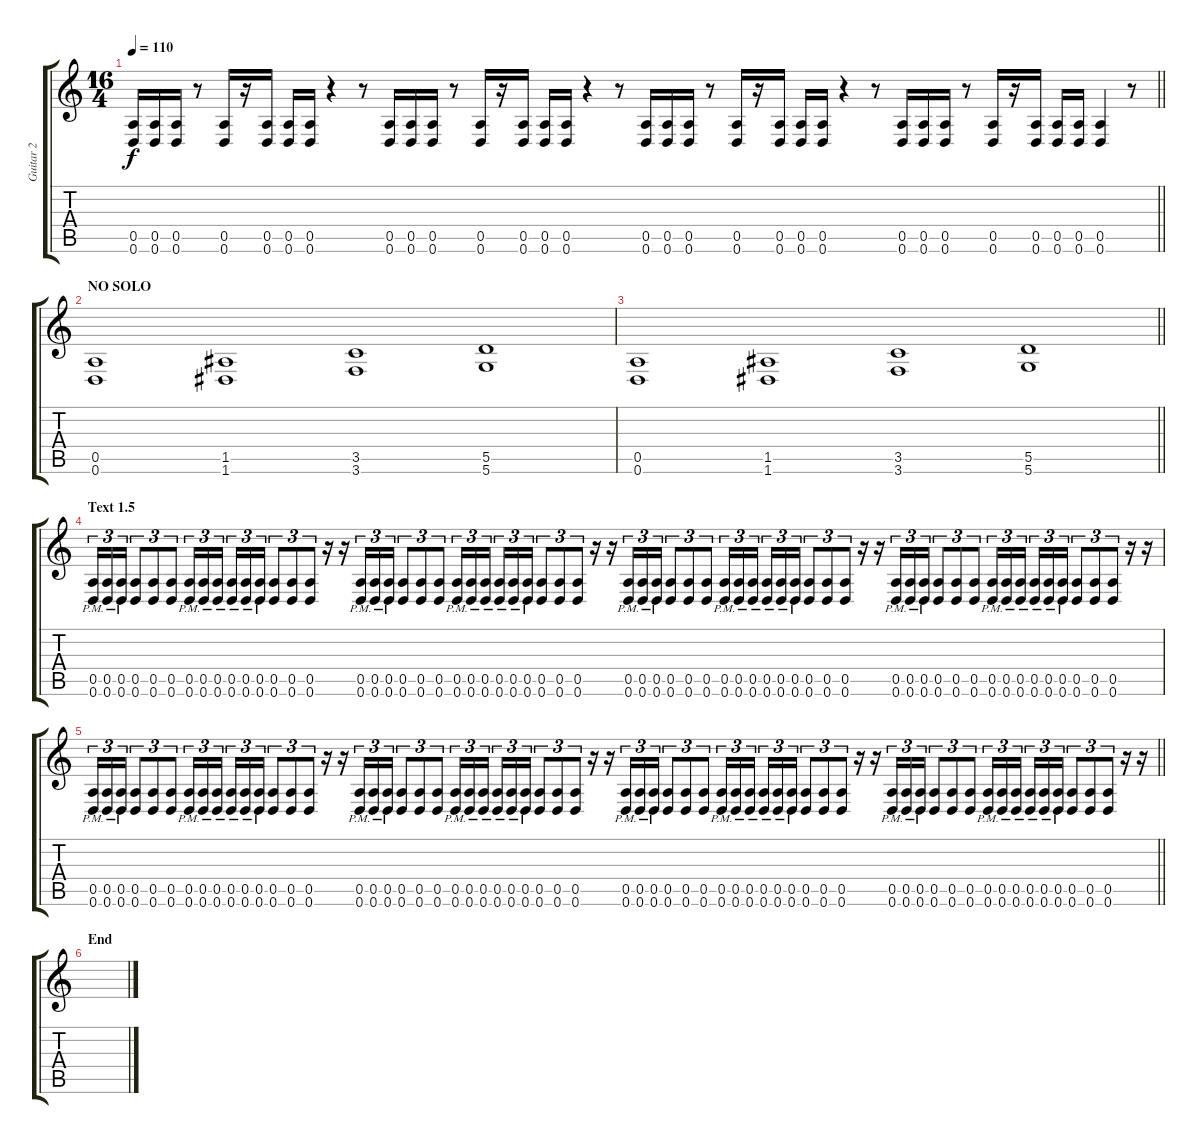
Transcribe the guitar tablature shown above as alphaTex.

\track ("Guitar 2" "Guitar 2") {instrument distortionguitar}
\staff {score tabs}
\tuning (E4 B3 G3 D3 A2 D2) {hide}
\ts (16 4)
\tempo 110
\clef g2
\barLineRight lightlight
\ks c
(0.5 0.6).16{dy f} (0.5 0.6).16 (0.5 0.6).16 r.8 (0.5 0.6).16 r.16 (0.5 0.6).16 (0.5 0.6).16 (0.5 0.6).16 r.4 r.8 (0.5 0.6).16 (0.5 0.6).16 (0.5 0.6).16 r.8 (0.5 0.6).16 r.16 (0.5 0.6).16 (0.5 0.6).16 (0.5 0.6).16 r.4 r.8 (0.5 0.6).16 (0.5 0.6).16 (0.5 0.6).16 r.8 (0.5 0.6).16 r.16 (0.5 0.6).16 (0.5 0.6).16 (0.5 0.6).16 r.4 r.8 (0.5 0.6).16 (0.5 0.6).16 (0.5 0.6).16 r.8 (0.5 0.6).16 r.16 (0.5 0.6).16 (0.5 0.6).16 (0.5 0.6).16 (0.5 0.6).4 r.8 |
\section ("" "NO SOLO")
(0.5 0.6).1 (1.5 1.6).1 (3.5 3.6).1 (5.5 5.6).1 |
\barLineRight lightlight
(0.5 0.6).1 (1.5 1.6).1 (3.5 3.6).1 (5.5 5.6).1 |
\section ("" "Text 1.5")
(0.5{pm} 0.6{pm}).16{tu (3 2)} (0.5{pm} 0.6{pm}).16{tu (3 2)} (0.5{pm} 0.6{pm}).16{tu (3 2)} (0.5 0.6).8{tu (3 2)} (0.5 0.6).8{tu (3 2)} (0.5 0.6).8{tu (3 2)} (0.5{pm} 0.6{pm}).16{tu (3 2)} (0.5{pm} 0.6{pm}).16{tu (3 2)} (0.5{pm} 0.6{pm}).16{tu (3 2)} (0.5{pm} 0.6{pm}).16{tu (3 2)} (0.5{pm} 0.6{pm}).16{tu (3 2)} (0.5{pm} 0.6{pm}).16{tu (3 2)} (0.5 0.6).8{tu (3 2)} (0.5 0.6).8{tu (3 2)} (0.5 0.6).8{tu (3 2)} r.16 r.16 (0.5{pm} 0.6{pm}).16{tu (3 2)} (0.5{pm} 0.6{pm}).16{tu (3 2)} (0.5{pm} 0.6{pm}).16{tu (3 2)} (0.5 0.6).8{tu (3 2)} (0.5 0.6).8{tu (3 2)} (0.5 0.6).8{tu (3 2)} (0.5{pm} 0.6{pm}).16{tu (3 2)} (0.5{pm} 0.6{pm}).16{tu (3 2)} (0.5{pm} 0.6{pm}).16{tu (3 2)} (0.5{pm} 0.6{pm}).16{tu (3 2)} (0.5{pm} 0.6{pm}).16{tu (3 2)} (0.5{pm} 0.6{pm}).16{tu (3 2)} (0.5 0.6).8{tu (3 2)} (0.5 0.6).8{tu (3 2)} (0.5 0.6).8{tu (3 2)} r.16 r.16 (0.5{pm} 0.6{pm}).16{tu (3 2)} (0.5{pm} 0.6{pm}).16{tu (3 2)} (0.5{pm} 0.6{pm}).16{tu (3 2)} (0.5 0.6).8{tu (3 2)} (0.5 0.6).8{tu (3 2)} (0.5 0.6).8{tu (3 2)} (0.5{pm} 0.6{pm}).16{tu (3 2)} (0.5{pm} 0.6{pm}).16{tu (3 2)} (0.5{pm} 0.6{pm}).16{tu (3 2)} (0.5{pm} 0.6{pm}).16{tu (3 2)} (0.5{pm} 0.6{pm}).16{tu (3 2)} (0.5{pm} 0.6{pm}).16{tu (3 2)} (0.5 0.6).8{tu (3 2)} (0.5 0.6).8{tu (3 2)} (0.5 0.6).8{tu (3 2)} r.16 r.16 (0.5{pm} 0.6{pm}).16{tu (3 2)} (0.5{pm} 0.6{pm}).16{tu (3 2)} (0.5{pm} 0.6{pm}).16{tu (3 2)} (0.5 0.6).8{tu (3 2)} (0.5 0.6).8{tu (3 2)} (0.5 0.6).8{tu (3 2)} (0.5{pm} 0.6{pm}).16{tu (3 2)} (0.5{pm} 0.6{pm}).16{tu (3 2)} (0.5{pm} 0.6{pm}).16{tu (3 2)} (0.5{pm} 0.6{pm}).16{tu (3 2)} (0.5{pm} 0.6{pm}).16{tu (3 2)} (0.5{pm} 0.6{pm}).16{tu (3 2)} (0.5 0.6).8{tu (3 2)} (0.5 0.6).8{tu (3 2)} (0.5 0.6).8{tu (3 2)} r.16 r.16 |
\barLineRight lightlight
(0.5{pm} 0.6{pm}).16{tu (3 2)} (0.5{pm} 0.6{pm}).16{tu (3 2)} (0.5{pm} 0.6{pm}).16{tu (3 2)} (0.5 0.6).8{tu (3 2)} (0.5 0.6).8{tu (3 2)} (0.5 0.6).8{tu (3 2)} (0.5{pm} 0.6{pm}).16{tu (3 2)} (0.5{pm} 0.6{pm}).16{tu (3 2)} (0.5{pm} 0.6{pm}).16{tu (3 2)} (0.5{pm} 0.6{pm}).16{tu (3 2)} (0.5{pm} 0.6{pm}).16{tu (3 2)} (0.5{pm} 0.6{pm}).16{tu (3 2)} (0.5 0.6).8{tu (3 2)} (0.5 0.6).8{tu (3 2)} (0.5 0.6).8{tu (3 2)} r.16 r.16 (0.5{pm} 0.6{pm}).16{tu (3 2)} (0.5{pm} 0.6{pm}).16{tu (3 2)} (0.5{pm} 0.6{pm}).16{tu (3 2)} (0.5 0.6).8{tu (3 2)} (0.5 0.6).8{tu (3 2)} (0.5 0.6).8{tu (3 2)} (0.5{pm} 0.6{pm}).16{tu (3 2)} (0.5{pm} 0.6{pm}).16{tu (3 2)} (0.5{pm} 0.6{pm}).16{tu (3 2)} (0.5{pm} 0.6{pm}).16{tu (3 2)} (0.5{pm} 0.6{pm}).16{tu (3 2)} (0.5{pm} 0.6{pm}).16{tu (3 2)} (0.5 0.6).8{tu (3 2)} (0.5 0.6).8{tu (3 2)} (0.5 0.6).8{tu (3 2)} r.16 r.16 (0.5{pm} 0.6{pm}).16{tu (3 2)} (0.5{pm} 0.6{pm}).16{tu (3 2)} (0.5{pm} 0.6{pm}).16{tu (3 2)} (0.5 0.6).8{tu (3 2)} (0.5 0.6).8{tu (3 2)} (0.5 0.6).8{tu (3 2)} (0.5{pm} 0.6{pm}).16{tu (3 2)} (0.5{pm} 0.6{pm}).16{tu (3 2)} (0.5{pm} 0.6{pm}).16{tu (3 2)} (0.5{pm} 0.6{pm}).16{tu (3 2)} (0.5{pm} 0.6{pm}).16{tu (3 2)} (0.5{pm} 0.6{pm}).16{tu (3 2)} (0.5 0.6).8{tu (3 2)} (0.5 0.6).8{tu (3 2)} (0.5 0.6).8{tu (3 2)} r.16 r.16 (0.5{pm} 0.6{pm}).16{tu (3 2)} (0.5{pm} 0.6{pm}).16{tu (3 2)} (0.5{pm} 0.6{pm}).16{tu (3 2)} (0.5 0.6).8{tu (3 2)} (0.5 0.6).8{tu (3 2)} (0.5 0.6).8{tu (3 2)} (0.5{pm} 0.6{pm}).16{tu (3 2)} (0.5{pm} 0.6{pm}).16{tu (3 2)} (0.5{pm} 0.6{pm}).16{tu (3 2)} (0.5{pm} 0.6{pm}).16{tu (3 2)} (0.5{pm} 0.6{pm}).16{tu (3 2)} (0.5{pm} 0.6{pm}).16{tu (3 2)} (0.5 0.6).8{tu (3 2)} (0.5 0.6).8{tu (3 2)} (0.5 0.6).8{tu (3 2)} r.16 r.16 |
\section ("" "End")
